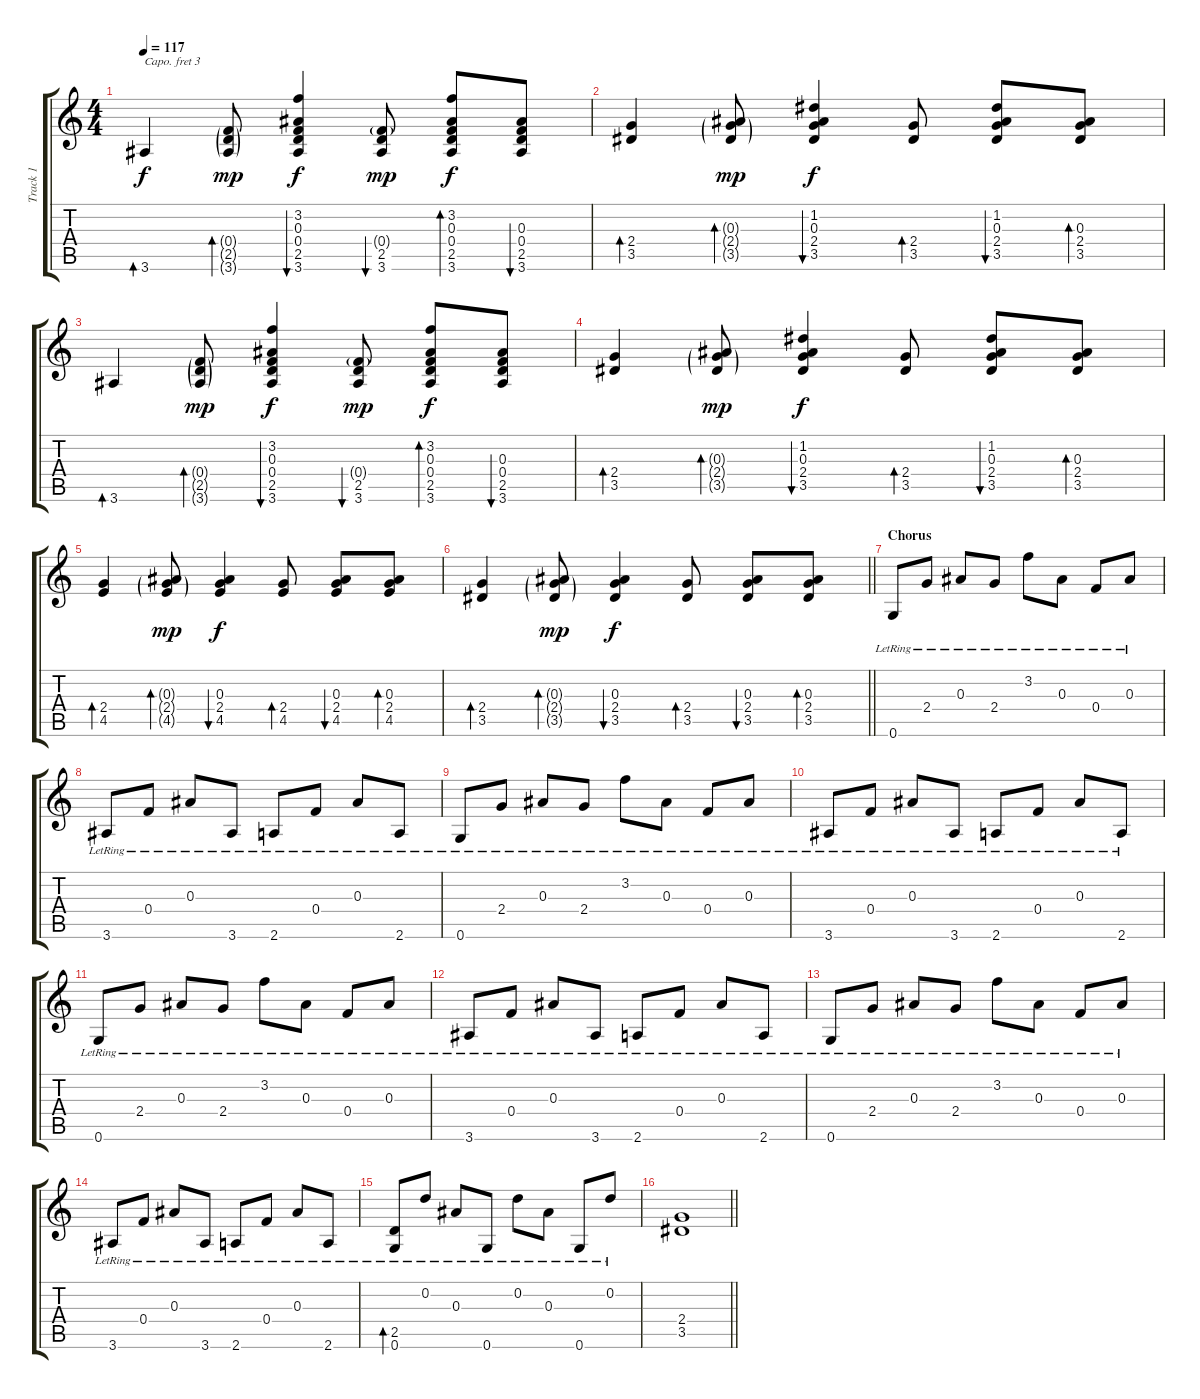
\track ("Track 1" "Track 1") {instrument acousticguitarsteel}
\staff {score tabs}
\capo 3
\tuning (E4 B3 G3 D3 A2 E2) {hide}
\ts (4 4)
\tempo 117
\clef g2
\ks c
3.6.4{bd 60 dy f} (0.4{g} 2.5{g} 3.6{g}).8{bd 60 dy mp} (3.2 0.3 0.4 2.5 3.6).4{bu 60 dy f} (0.4{g} 2.5 3.6).8{bu 60 dy mp} (3.2 0.3 0.4 2.5 3.6).8{bd 60 dy f} (0.3 0.4 2.5 3.6).8{bu 60} |
(2.4 3.5).4{bd 60} (0.3{g} 2.4{g} 3.5{g}).8{bd 60 dy mp} (1.2 0.3 2.4 3.5).4{bu 60 dy f} (2.4 3.5).8{bd 60} (1.2 0.3 2.4 3.5).8{bu 60} (0.3 2.4 3.5).8{bd 60} |
3.6.4{bd 60} (0.4{g} 2.5{g} 3.6{g}).8{bd 60 dy mp} (3.2 0.3 0.4 2.5 3.6).4{bu 60 dy f} (0.4{g} 2.5 3.6).8{bu 60 dy mp} (3.2 0.3 0.4 2.5 3.6).8{bd 60 dy f} (0.3 0.4 2.5 3.6).8{bu 60} |
(2.4 3.5).4{bd 60} (0.3{g} 2.4{g} 3.5{g}).8{bd 60 dy mp} (1.2 0.3 2.4 3.5).4{bu 60 dy f} (2.4 3.5).8{bd 60} (1.2 0.3 2.4 3.5).8{bu 60} (0.3 2.4 3.5).8{bd 60} |
(2.4 4.5).4{bd 60} (0.3{g} 2.4{g} 4.5{g}).8{bd 60 dy mp} (0.3 2.4 4.5).4{bu 60 dy f} (2.4 4.5).8{bd 60} (0.3 2.4 4.5).8{bu 60} (0.3 2.4 4.5).8{bd 60} |
\barLineRight lightlight
(2.4 3.5).4{bd 60} (0.3{g} 2.4{g} 3.5{g}).8{bd 60 dy mp} (0.3 2.4 3.5).4{bu 60 dy f} (2.4 3.5).8{bd 60} (0.3 2.4 3.5).8{bu 60} (0.3 2.4 3.5).8{bd 60} |
\section ("" "Chorus")
0.6{lr}.8 2.4{lr}.8 0.3{lr}.8 2.4{lr}.8 3.2{lr}.8 0.3{lr}.8 0.4{lr}.8 0.3{lr}.8 |
3.6{lr}.8 0.4{lr}.8 0.3{lr}.8 3.6{lr}.8 2.6{lr}.8 0.4{lr}.8 0.3{lr}.8 2.6{lr}.8 |
0.6{lr}.8 2.4{lr}.8 0.3{lr}.8 2.4{lr}.8 3.2{lr}.8 0.3{lr}.8 0.4{lr}.8 0.3{lr}.8 |
3.6{lr}.8 0.4{lr}.8 0.3{lr}.8 3.6{lr}.8 2.6{lr}.8 0.4{lr}.8 0.3{lr}.8 2.6{lr}.8 |
0.6{lr}.8 2.4{lr}.8 0.3{lr}.8 2.4{lr}.8 3.2{lr}.8 0.3{lr}.8 0.4{lr}.8 0.3{lr}.8 |
3.6{lr}.8 0.4{lr}.8 0.3{lr}.8 3.6{lr}.8 2.6{lr}.8 0.4{lr}.8 0.3{lr}.8 2.6{lr}.8 |
0.6{lr}.8 2.4{lr}.8 0.3{lr}.8 2.4{lr}.8 3.2{lr}.8 0.3{lr}.8 0.4{lr}.8 0.3{lr}.8 |
3.6{lr}.8 0.4{lr}.8 0.3{lr}.8 3.6{lr}.8 2.6{lr}.8 0.4{lr}.8 0.3{lr}.8 2.6{lr}.8 |
(2.5 0.6{lr}).8{bd 60} 0.2{lr}.8 0.3{lr}.8 0.6{lr}.8 0.2{lr}.8 0.3{lr}.8 0.6{lr}.8 0.2{lr}.8 |
\barLineRight lightlight
(2.4 3.5).1
